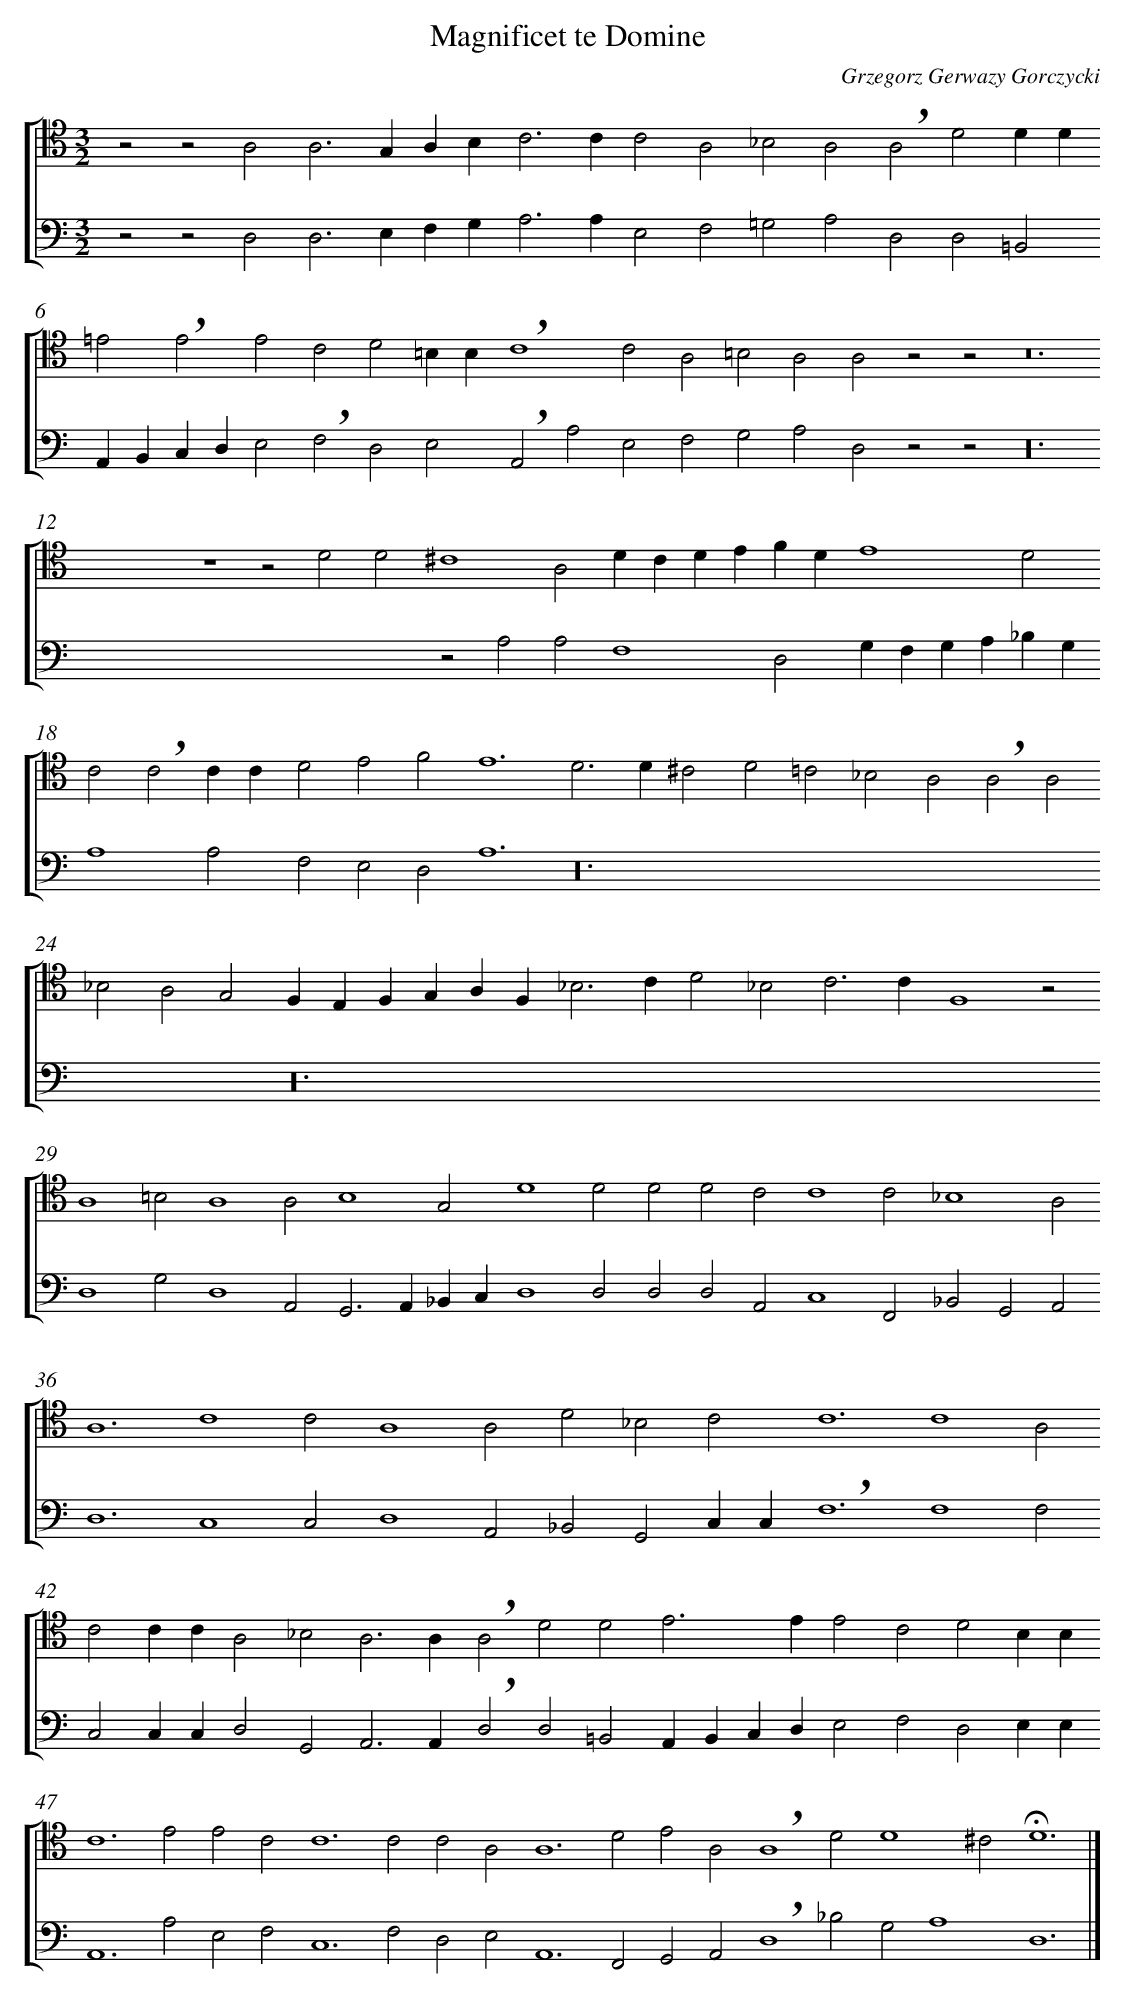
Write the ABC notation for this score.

X:1
T: Magnificet te Domine
C: Grzegorz Gerwazy Gorczycki
L: 1/4
M: 3/2
%%staves [1 2 3 4]
V: 1 clef=tenor
V: 2 clef=alto
V: 3 clef=tenor
V: 4 clef=bass
K: C
[V:1] x6 [|]
[V:2] x6 [|]
[V:3] z2z2A,2 [|]
[V:4] z2z2D,2 [|]
[V:1] x6 [|]
[V:2] x6 [|]
[V:3] A,2>G,2A,B, [|]
[V:4] D,2>E,2F,G, [|]
[V:1] x6 [|]
[V:2] x6 [|]
[V:3] C2>C2C2 [|]
[V:4] A,2>A,2E,2 [|]
[V:1] x6 [|]
[V:2] x6 [|]
[V:3] A,2_B,2A,2 [|]
[V:4] F,2=G,2A,2 [|]
[V:1] x6 [|]
[V:2] x6 [|]
[V:3] !breath!A,2D2DD [|]
[V:4] D,2D,2=B,,2 [|]
[V:1] x6 [|]
[V:2] x6 [|]
[V:3] =E2!breath!E2E2 [|]
[V:4] A,,B,,C,D,E,2 [|]
[V:1] x6 [|]
[V:2] x6 [|]
[V:3] C2D2=B,B, [|]
[V:4] !breath!F,2D,2E,2 [|]
[V:1] x6 [|]
[V:2] x6 [|]
[V:3] !breath!C4C2 [|]
[V:4] !breath!A,,2A,2E,2 [|]
[V:1] x6 [|]
[V:2] x6 [|]
[V:3] A,2=B,2A,2 [|]
[V:4] F,2G,2A,2 [|]
[V:1] x6 [|]
[V:2] x6 [|]
[V:3] A,2z2z2 [|]
[V:4] D,2z2z2 [|]
[V:1] x6 [|]
[V:2] x6 [|]
[V:3] z12 [|]
[V:4] z24 [|]
[V:1] x6 [|]
[V:2] x6 [|]
[V:3]  [|]
[V:4]  [|]
[V:1] x6 [|]
[V:2] x6 [|]
[V:3] z6 [|]
[V:4]  [|]
[V:1] x6 [|]
[V:2] x6 [|]
[V:3] z2D2D2 [|]
[V:4]  [|]
[V:1] x6 [|]
[V:2] x6 [|]
[V:3] ^C4A,2 [|]
[V:4] z2A,2A,2 [|]
[V:1] x6 [|]
[V:2] x6 [|]
[V:3] DCDEFD [|]
[V:4] F,4D,2 [|]
[V:1] x6 [|]
[V:2] x6 [|]
[V:3] E4D2 [|]
[V:4] G,F,G,A,_B,G, [|]
[V:1] x6 [|]
[V:2] x6 [|]
[V:3] C2!breath!C2CC [|]
[V:4] A,4A,2 [|]
[V:1] x6 [|]
[V:2] x6 [|]
[V:3] D2E2F2 [|]
[V:4] F,2E,2D,2 [|]
[V:1] x6 [|]
[V:2] x6 [|]
[V:3] E6 [|]
[V:4] A,6 [|]
[V:1] x6 [|]
[V:2] x6 [|]
[V:3] D2>D2^C2 [|]
[V:4] z24 [|]
[V:1] x6 [|]
[V:2] x6 [|]
[V:3] D2=C2_B,2 [|]
[V:4]  [|]
[V:1] x6 [|]
[V:2] x6 [|]
[V:3] A,2!breath!A,2A,2 [|]
[V:4]  [|]
[V:1] x6 [|]
[V:2] x6 [|]
[V:3] _B,2A,2G,2 [|]
[V:4]  [|]
[V:1] x6 [|]
[V:2] x6 [|]
[V:3] F,E,F,G,A,F, [|]
[V:4] z24 [|]
[V:1] x6 [|]
[V:2] x6 [|]
[V:3] _B,2>C2D2 [|]
[V:4]  [|]
[V:1] x6 [|]
[V:2] x6 [|]
[V:3] _B,2C3C [|]
[V:4]  [|]
[V:1] x6 [|]
[V:2] x6 [|]
[V:3] F,4z2 [|]
[V:4]  [|]
[V:1] x6 [|]
[V:2] x6 [|]
[V:3] A,4=B,2 [|]
[V:4] D,4G,2 [|]
[V:1] x6 [|]
[V:2] x6 [|]
[V:3] A,4A,2 [|]
[V:4] D,4A,,2 [|]
[V:1] x6 [|]
[V:2] x6 [|]
[V:3] B,4G,2 [|]
[V:4] G,,2>A,,2_B,,C, [|]
[V:1] x6 [|]
[V:2] x6 [|]
[V:3] D4D2 [|]
[V:4] D,4D,2 [|]
[V:1] x6 [|]
[V:2] x6 [|]
[V:3] D2D2C2 [|]
[V:4] D,2D,2A,,2 [|]
[V:1] x6 [|]
[V:2] x6 [|]
[V:3] C4C2 [|]
[V:4] C,4F,,2 [|]
[V:1] x6 [|]
[V:2] x6 [|]
[V:3] _B,4A,2 [|]
[V:4] _B,,2G,,2A,,2 [|]
[V:1] x6 [|]
[V:2] x6 [|]
[V:3] A,6 [|]
[V:4] D,6 [|]
[V:1] x6 [|]
[V:2] x6 [|]
[V:3] C4C2 [|]
[V:4] C,4C,2 [|]
[V:1] x6 [|]
[V:2] x6 [|]
[V:3] A,4A,2 [|]
[V:4] D,4A,,2 [|]
[V:1] x6 [|]
[V:2] x6 [|]
[V:3] D2_B,2C2 [|]
[V:4] _B,,2G,,2C,C, [|]
[V:1] x6 [|]
[V:2] x6 [|]
[V:3] C6 [|]
[V:4] !breath!F,6 [|]
[V:1] x6 [|]
[V:2] x6 [|]
[V:3] C4A,2 [|]
[V:4] F,4F,2 [|]
[V:1] x6 [|]
[V:2] x6 [|]
[V:3] C2CCA,2 [|]
[V:4] C,2C,C,D,2 [|]
[V:1] x6 [|]
[V:2] x6 [|]
[V:3] _B,2A,3A, [|]
[V:4] G,,2A,,3A,, [|]
[V:1] x6 [|]
[V:2] x6 [|]
[V:3] !breath!A,2D2D2 [|]
[V:4] !breath!D,2D,2=B,,2 [|]
[V:1] x6 [|]
[V:2] x6 [|]
[V:3] E2>E2E2 [|]
[V:4] A,,B,,C,D,E,2 [|]
[V:1] x6 [|]
[V:2] x6 [|]
[V:3] C2D2B,B, [|]
[V:4] F,2D,2E,E, [|]
[V:1] x6 [|]
[V:2] x6 [|]
[V:3] C6 [|]
[V:4] A,,6 [|]
[V:1] x6 [|]
[V:2] x6 [|]
[V:3] E2E2C2 [|]
[V:4] A,2E,2F,2 [|]
[V:1] x6 [|]
[V:2] x6 [|]
[V:3] C6 [|]
[V:4] C,6 [|]
[V:1] x6 [|]
[V:2] x6 [|]
[V:3] C2C2A,2 [|]
[V:4] F,2D,2E,2 [|]
[V:1] x6 [|]
[V:2] x6 [|]
[V:3] A,6 [|]
[V:4] A,,6 [|]
[V:1] x6 [|]
[V:2] x6 [|]
[V:3] D2E2A,2 [|]
[V:4] F,,2G,,2A,,2 [|]
[V:1] x6 [|]
[V:2] x6 [|]
[V:3] !breath!A,4D2 [|]
[V:4] !breath!D,4_B,2 [|]
[V:1] x6 [|]
[V:2] x6 [|]
[V:3] D4^C2 [|]
[V:4] G,2A,4 [|]
[V:1] x6 |]
[V:2] x6 |]
[V:3] !fermata!D6 |]
[V:4] D,6 |]
